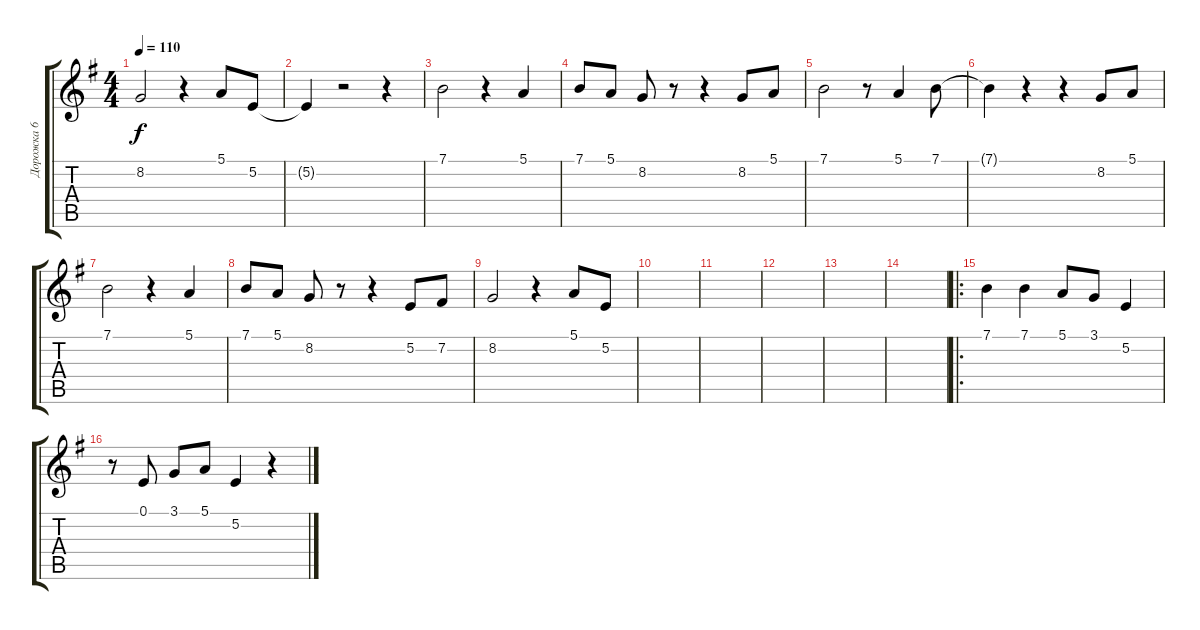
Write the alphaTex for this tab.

\track ("Дорожка 6" "Дорожка 6") {instrument flute}
\staff {score tabs}
\tuning (E4 B3 G3 D3 A2 E2) {hide}
\ts (4 4)
\tempo 110
\clef g2
\ks eminor
8.2.2{dy f} r.4 5.1.8 5.2.8 |
5.2{t}.4 r.2 r.4 |
7.1.2 r.4 5.1.4 |
7.1.8 5.1.8 8.2.8 r.8 r.4 8.2.8 5.1.8 |
7.1.2 r.8 5.1.4 7.1.8 |
7.1{t}.4 r.4 r.4 8.2.8 5.1.8 |
7.1.2 r.4 5.1.4 |
7.1.8 5.1.8 8.2.8 r.8 r.4 5.2.8 7.2.8 |
8.2.2 r.4 5.1.8 5.2.8 |
|
|
|
|
|
\ro
7.1.4 7.1.4 5.1.8 3.1.8 5.2.4 |
r.8 0.1.8 3.1.8 5.1.8 5.2.4 r.4
